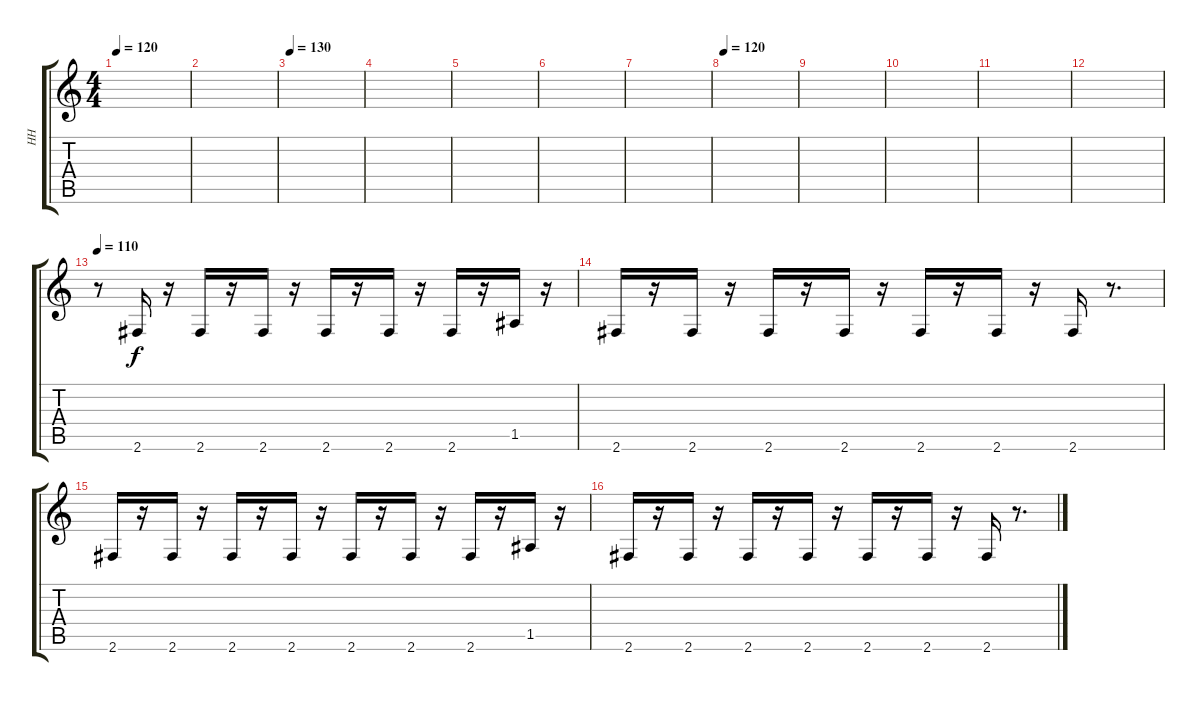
\track ("HH" "HH") {instrument acousticguitarsteel}
\staff {score tabs}
\tuning (E4 B3 G3 D3 A2 E2) {hide}
\ts (4 4)
\tempo 120
\clef g2
\ks c
|
|
\tempo 130
|
|
|
|
|
\tempo 120
|
|
|
|
|
\tempo 110
r.8 2.6.16 r.16 2.6.16 r.16 2.6.16 r.16 2.6.16 r.16 2.6.16 r.16 2.6.16 r.16 1.5.16 r.16 |
2.6.16 r.16 2.6.16 r.16 2.6.16 r.16 2.6.16 r.16 2.6.16 r.16 2.6.16 r.16 2.6.16 r.8{d} |
2.6.16 r.16 2.6.16 r.16 2.6.16 r.16 2.6.16 r.16 2.6.16 r.16 2.6.16 r.16 2.6.16 r.16 1.5.16 r.16 |
2.6.16 r.16 2.6.16 r.16 2.6.16 r.16 2.6.16 r.16 2.6.16 r.16 2.6.16 r.16 2.6.16 r.8{d}
